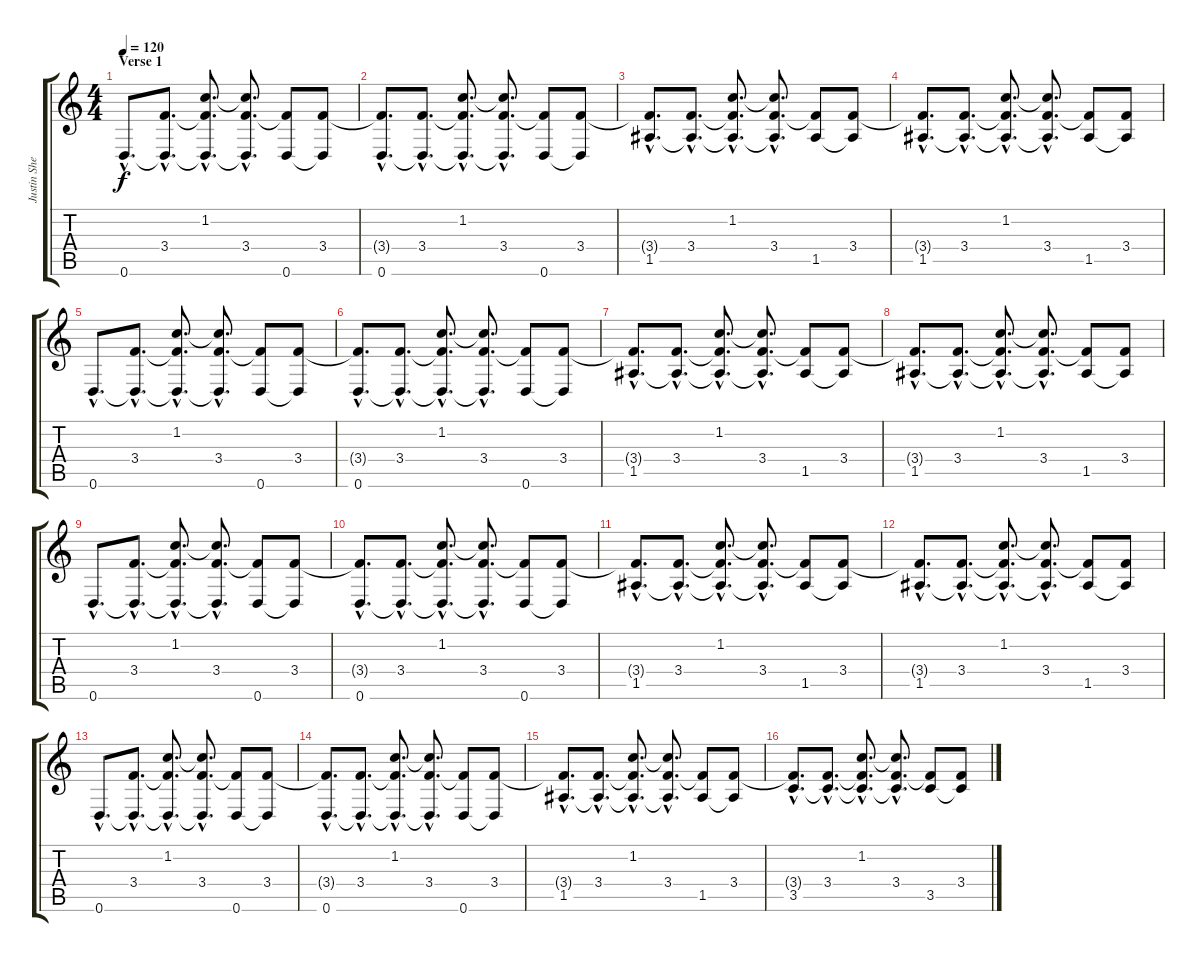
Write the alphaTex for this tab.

\track ("Justin Shekoski" "Justin She") {instrument acousticguitarsteel}
\staff {score tabs}
\tuning (E4 B3 G3 D3 A2 D2) {hide}
\ts (4 4)
\section ("" "Verse 1")
\tempo 120
\clef g2
\ks c
0.6{hac}.8{d dy f instrument acousticguitarsteel} (3.4{hac} 0.6{hac t}).8{d} (1.2{hac} 3.4{hac t} 0.6{hac t}).8{d} (1.2{hac t} 3.4{hac} 0.6{hac t}).8{d} (3.4{t} 0.6).8 (3.4 0.6{t}).8 |
(3.4{hac t} 0.6{hac}).8{d} (3.4{hac} 0.6{hac t}).8{d} (1.2{hac} 3.4{hac t} 0.6{hac t}).8{d} (1.2{hac t} 3.4{hac} 0.6{hac t}).8{d} (3.4{t} 0.6).8 (3.4 0.6{t}).8 |
(3.4{hac t} 1.5{hac}).8{d} (3.4{hac} 1.5{hac t}).8{d} (1.2{hac} 3.4{hac t} 1.5{hac t}).8{d} (1.2{hac t} 3.4{hac} 1.5{hac t}).8{d} (3.4{t} 1.5).8 (3.4 1.5{t}).8 |
(3.4{hac t} 1.5{hac}).8{d} (3.4{hac} 1.5{hac t}).8{d} (1.2{hac} 3.4{hac t} 1.5{hac t}).8{d} (1.2{hac t} 3.4{hac} 1.5{hac t}).8{d} (3.4{t} 1.5).8 (3.4 1.5{t}).8 |
0.6{hac}.8{d} (3.4{hac} 0.6{hac t}).8{d} (1.2{hac} 3.4{hac t} 0.6{hac t}).8{d} (1.2{hac t} 3.4{hac} 0.6{hac t}).8{d} (3.4{t} 0.6).8 (3.4 0.6{t}).8 |
(3.4{hac t} 0.6{hac}).8{d} (3.4{hac} 0.6{hac t}).8{d} (1.2{hac} 3.4{hac t} 0.6{hac t}).8{d} (1.2{hac t} 3.4{hac} 0.6{hac t}).8{d} (3.4{t} 0.6).8 (3.4 0.6{t}).8 |
(3.4{hac t} 1.5{hac}).8{d} (3.4{hac} 1.5{hac t}).8{d} (1.2{hac} 3.4{hac t} 1.5{hac t}).8{d} (1.2{hac t} 3.4{hac} 1.5{hac t}).8{d} (3.4{t} 1.5).8 (3.4 1.5{t}).8 |
(3.4{hac t} 1.5{hac}).8{d} (3.4{hac} 1.5{hac t}).8{d} (1.2{hac} 3.4{hac t} 1.5{hac t}).8{d} (1.2{hac t} 3.4{hac} 1.5{hac t}).8{d} (3.4{t} 1.5).8 (3.4 1.5{t}).8 |
0.6{hac}.8{d} (3.4{hac} 0.6{hac t}).8{d} (1.2{hac} 3.4{hac t} 0.6{hac t}).8{d} (1.2{hac t} 3.4{hac} 0.6{hac t}).8{d} (3.4{t} 0.6).8 (3.4 0.6{t}).8 |
(3.4{hac t} 0.6{hac}).8{d} (3.4{hac} 0.6{hac t}).8{d} (1.2{hac} 3.4{hac t} 0.6{hac t}).8{d} (1.2{hac t} 3.4{hac} 0.6{hac t}).8{d} (3.4{t} 0.6).8 (3.4 0.6{t}).8 |
(3.4{hac t} 1.5{hac}).8{d} (3.4{hac} 1.5{hac t}).8{d} (1.2{hac} 3.4{hac t} 1.5{hac t}).8{d} (1.2{hac t} 3.4{hac} 1.5{hac t}).8{d} (3.4{t} 1.5).8 (3.4 1.5{t}).8 |
(3.4{hac t} 1.5{hac}).8{d} (3.4{hac} 1.5{hac t}).8{d} (1.2{hac} 3.4{hac t} 1.5{hac t}).8{d} (1.2{hac t} 3.4{hac} 1.5{hac t}).8{d} (3.4{t} 1.5).8 (3.4 1.5{t}).8 |
0.6{hac}.8{d} (3.4{hac} 0.6{hac t}).8{d} (1.2{hac} 3.4{hac t} 0.6{hac t}).8{d} (1.2{hac t} 3.4{hac} 0.6{hac t}).8{d} (3.4{t} 0.6).8 (3.4 0.6{t}).8 |
(3.4{hac t} 0.6{hac}).8{d} (3.4{hac} 0.6{hac t}).8{d} (1.2{hac} 3.4{hac t} 0.6{hac t}).8{d} (1.2{hac t} 3.4{hac} 0.6{hac t}).8{d} (3.4{t} 0.6).8 (3.4 0.6{t}).8 |
(3.4{hac t} 1.5{hac}).8{d} (3.4{hac} 1.5{hac t}).8{d} (1.2{hac} 3.4{hac t} 1.5{hac t}).8{d} (1.2{hac t} 3.4{hac} 1.5{hac t}).8{d} (3.4{t} 1.5).8 (3.4 1.5{t}).8 |
(3.4{hac t} 3.5{hac}).8{d} (3.4{hac} 3.5{hac t}).8{d} (1.2{hac} 3.4{hac t} 3.5{hac t}).8{d} (1.2{hac t} 3.4{hac} 3.5{hac t}).8{d} (3.4{t} 3.5).8 (3.4 3.5{t}).8
